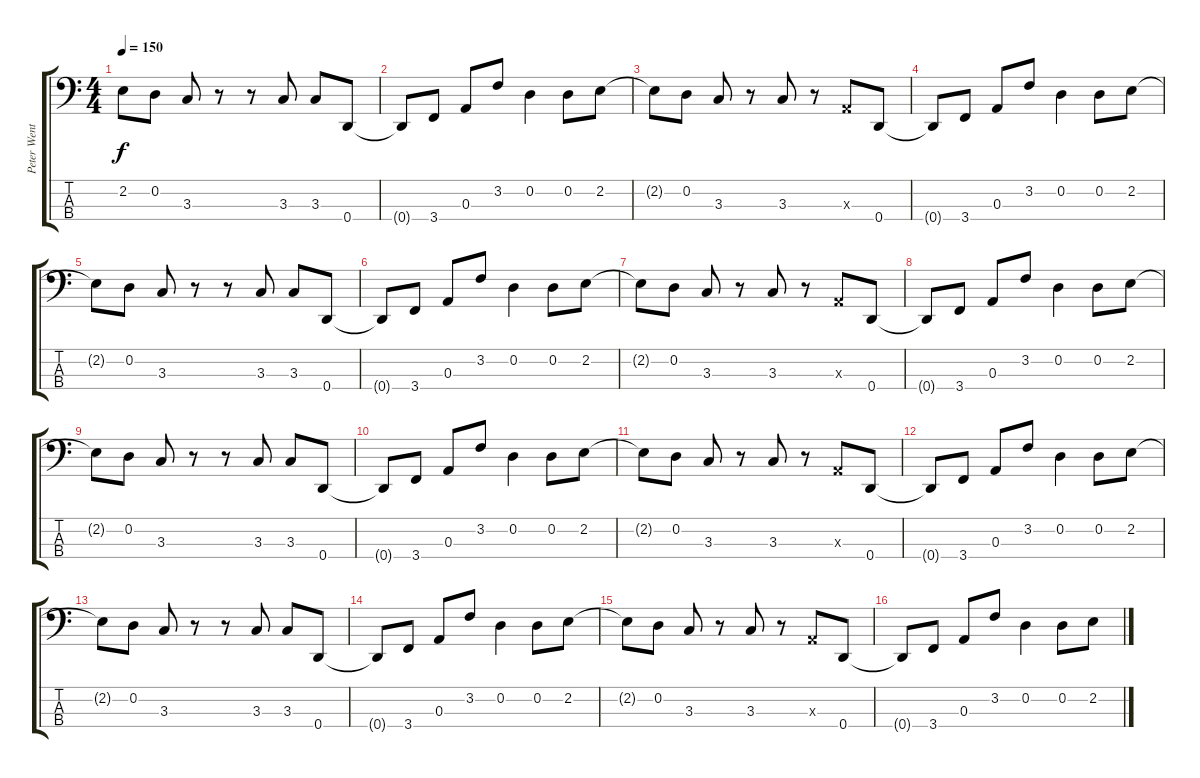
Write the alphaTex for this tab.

\track ("Peter Wentz (Bass)" "Peter Went") {instrument electricbassfinger}
\staff {score tabs}
\tuning (G2 D2 A1 D1) {hide}
\ts (4 4)
\tempo 150
\clef f4
\ks c
2.2{t}.8{dy f} 0.2.8 3.3.8 r.8 r.8 3.3.8 3.3.8 0.4.8 |
0.4{t}.8 3.4.8 0.3.8 3.2.8 0.2.4 0.2.8 2.2.8 |
2.2{t}.8 0.2.8 3.3.8 r.8 3.3.8 r.8 0.3{x}.8 0.4.8 |
0.4{t}.8 3.4.8 0.3.8 3.2.8 0.2.4 0.2.8 2.2.8 |
2.2{t}.8 0.2.8 3.3.8 r.8 r.8 3.3.8 3.3.8 0.4.8 |
0.4{t}.8 3.4.8 0.3.8 3.2.8 0.2.4 0.2.8 2.2.8 |
2.2{t}.8 0.2.8 3.3.8 r.8 3.3.8 r.8 0.3{x}.8 0.4.8 |
0.4{t}.8 3.4.8 0.3.8 3.2.8 0.2.4 0.2.8 2.2.8 |
2.2{t}.8 0.2.8 3.3.8 r.8 r.8 3.3.8 3.3.8 0.4.8 |
0.4{t}.8 3.4.8 0.3.8 3.2.8 0.2.4 0.2.8 2.2.8 |
2.2{t}.8 0.2.8 3.3.8 r.8 3.3.8 r.8 0.3{x}.8 0.4.8 |
0.4{t}.8 3.4.8 0.3.8 3.2.8 0.2.4 0.2.8 2.2.8 |
2.2{t}.8 0.2.8 3.3.8 r.8 r.8 3.3.8 3.3.8 0.4.8 |
0.4{t}.8 3.4.8 0.3.8 3.2.8 0.2.4 0.2.8 2.2.8 |
2.2{t}.8 0.2.8 3.3.8 r.8 3.3.8 r.8 0.3{x}.8 0.4.8 |
0.4{t}.8 3.4.8 0.3.8 3.2.8 0.2.4 0.2.8 2.2.8
